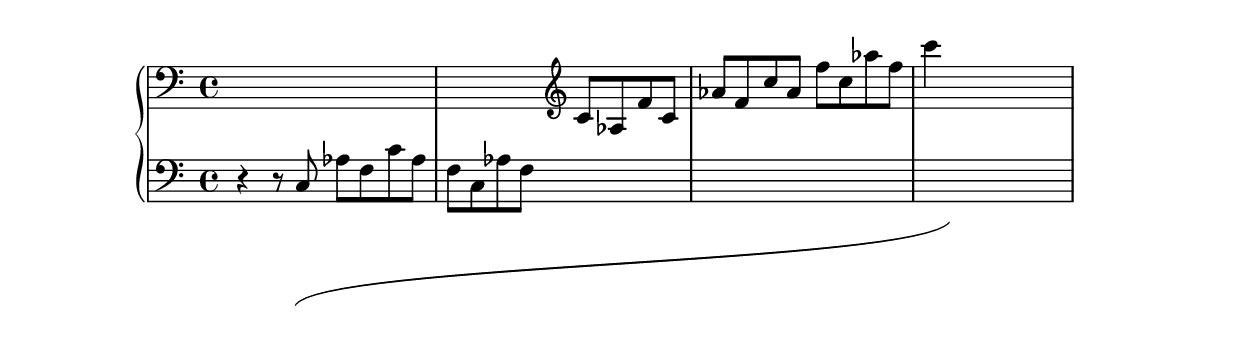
\version "2.1.30"
\header {


    texidoc = "In extreme cases, you can resort to setting the 
    @code{control-points} of a slur manually, althout it involves 
    a lot of trial and error. Be sure to force line breaks at both sides, since
    different horizontal spacing will require rearrangement of the
    slur."
 
    }

\score {
    \notes \new PianoStaff
    <<
	\context Staff = up {
	    \clef bass
	    s1 * 4
	} 
	\context Staff = down \relative c <<
	    s1*4
	    {
	    \clef bass
	    r4 r8
	    \once\override Slur  #'extra-offset = #'(0 . -8)
	    \once\override Slur  #'control-points =
	    #'((0 . -4) (2 . 0) (60 . 0) (63 . 4))
	    c8( as' f c' as

	    % line breaks will mess up this example  
	    \noBreak
	    f c as' f
	    \change Staff = up
	    \clef treble
	    c' as f' c
    	    \noBreak
	    as' f c' as
	    f' c as' f c'4)
	}>>
    >>
    \paper { raggedright = ##t }
}

